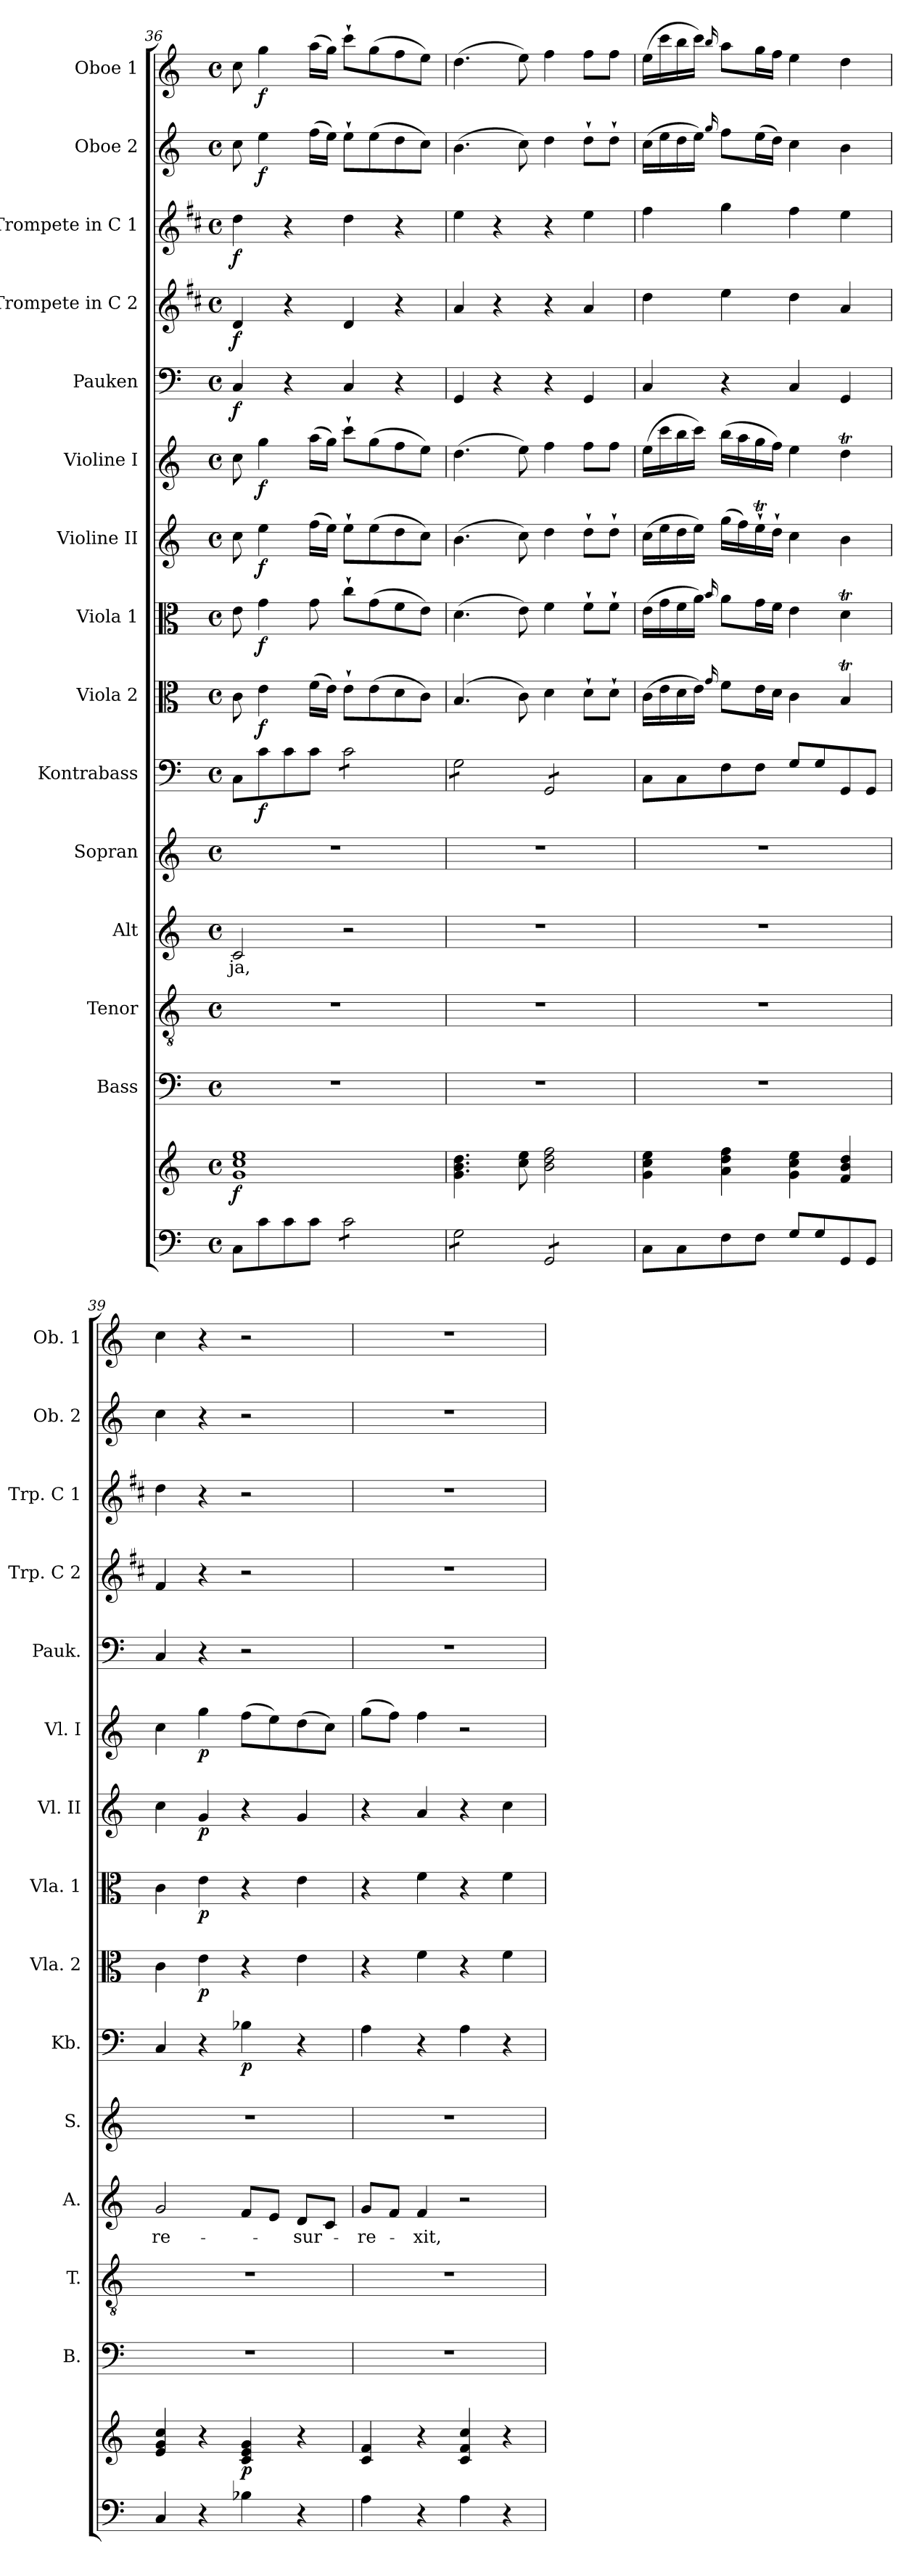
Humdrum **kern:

**kern	**kern	**dynam	**kern	**kern	**kern	**text	**kern	**kern	**dynam	**kern	**dynam	**kern	**dynam	**kern	**dynam	**kern	**dynam	**kern	**dynam	**kern	**dynam	**kern	**dynam	**kern	**dynam	**kern	**dynam
*part15	*part15	*part15	*part14	*part13	*part12	*part12	*part11	*part10	*part10	*part9	*part9	*part8	*part8	*part7	*part7	*part6	*part6	*part5	*part5	*part4	*part4	*part3	*part3	*part2	*part2	*part1	*part1
*staff16	*staff15	*staff15/16	*staff14	*staff13	*staff12	*staff12	*staff11	*staff10	*staff10	*staff9	*staff9	*staff8	*staff8	*staff7	*staff7	*staff6	*staff6	*staff5	*staff5	*staff4	*staff4	*staff3	*staff3	*staff2	*staff2	*staff1	*staff1
*	*	*	*I"Bass	*I"Tenor	*I"Alt	*	*I"Sopran	*I"Kontrabass	*	*I"Viola 2	*	*I"Viola 1	*	*I"Violine II	*	*I"Violine I	*	*I"Pauken	*	*I"Trompete in C 2	*	*I"Trompete in C 1	*	*I"Oboe 2	*	*I"Oboe 1	*
*	*	*	*I'B.	*I'T.	*I'A.	*	*I'S.	*I'Kb.	*	*I'Vla. 2	*	*I'Vla. 1	*	*I'Vl. II	*	*I'Vl. I	*	*I'Pauk.	*	*I'Trp. C 2	*	*I'Trp. C 1	*	*I'Ob. 2	*	*I'Ob. 1	*
*clefF4	*clefG2	*	*clefF4	*clefGv2	*clefG2	*	*clefG2	*clefF4	*	*clefC3	*	*clefC3	*	*clefG2	*	*clefG2	*	*clefF4	*	*clefG2	*	*clefG2	*	*clefG2	*	*clefG2	*
*	*	*	*	*	*	*	*	*ITrd7c12	*	*	*	*	*	*	*	*	*	*	*	*ITrd1c2	*	*ITrd1c2	*	*	*	*	*
*k[]	*k[]	*	*k[]	*k[]	*k[]	*	*k[]	*k[]	*	*k[]	*	*k[]	*	*k[]	*	*k[]	*	*k[]	*	*k[]	*	*k[]	*	*k[]	*	*k[]	*
*C:	*C:	*	*C:	*C:	*C:	*	*C:	*C:	*	*C:	*	*C:	*	*C:	*	*C:	*	*C:	*	*C:	*	*C:	*	*C:	*	*C:	*
*M4/4	*M4/4	*	*M4/4	*M4/4	*M4/4	*	*M4/4	*M4/4	*	*M4/4	*	*M4/4	*	*M4/4	*	*M4/4	*	*M4/4	*	*M4/4	*	*M4/4	*	*M4/4	*	*M4/4	*
*met(c)	*met(c)	*	*met(c)	*met(c)	*met(c)	*	*met(c)	*met(c)	*	*met(c)	*	*met(c)	*	*met(c)	*	*met(c)	*	*met(c)	*	*met(c)	*	*met(c)	*	*met(c)	*	*met(c)	*
=36	=36	=36	=36	=36	=36	=36	=36	=36	=36	=36	=36	=36	=36	=36	=36	=36	=36	=36	=36	=36	=36	=36	=36	=36	=36	=36	=36
!	!	!LO:DY:b	!	!	!	!LO:LY:b	!	!	!	!	!	!	!	!	!	!	!	!	!LO:DY:b	!	!LO:DY:b	!	!LO:DY:b	!	!	!	!
8C\L	1g 1cc 1ee	f	1r	1r	2c/	-ja,	1r	8CC\L	.	8c\	.	8e\	.	8cc\	.	8cc\	.	4C/	f	4c/	f	4cc\	f	8cc\	.	8cc\	.
!	!	!	!	!	!	!	!	!	!LO:DY:b	!	!LO:DY:b	!	!LO:DY:b	!	!LO:DY:b	!	!LO:DY:b	!	!	!	!	!	!	!	!LO:DY:b	!	!LO:DY:b
8c\	.	.	.	.	.	.	.	8C\	f	4e\	f	4g\	f	4ee\	f	4gg\	f	.	.	.	.	.	.	4ee\	f	4gg\	f
8c\	.	.	.	.	.	.	.	8C\	.	.	.	.	.	.	.	.	.	4r	.	4r	.	4r	.	.	.	.	.
8c\J	.	.	.	.	.	.	.	8C\J	.	(>16f\LL	.	8g\	.	(>16ff\LL	.	(>16aa\LL	.	.	.	.	.	.	.	(>16ff\LL	.	(>16aa\LL	.
.	.	.	.	.	.	.	.	.	.	16e\JJ)	.	.	.	16ee\JJ)	.	16gg\JJ)	.	.	.	.	.	.	.	16ee\JJ)	.	16gg\JJ)	.
*tremolo	*	*	*	*	*	*	*	*	*	*	*	*	*	*	*	*	*	*	*	*	*	*	*	*	*	*	*
*	*	*	*	*	*	*	*	*tremolo	*	*	*	*	*	*	*	*	*	*	*	*	*	*	*	*	*	*	*
8c\L	.	.	.	.	2r	.	.	8C\L	.	8e`>\L	.	8cc`>\L	.	8ee`>\L	.	8ccc`>\L	.	4C/	.	4c/	.	4cc\	.	8ee`>\L	.	8ccc`>\L	.
8c\	.	.	.	.	.	.	.	8C\	.	(>8e\	.	(>8g\	.	(>8ee\	.	(>8gg\	.	.	.	.	.	.	.	(>8ee\	.	(>8gg\	.
8c\	.	.	.	.	.	.	.	8C\	.	8d\	.	8f\	.	8dd\	.	8ff\	.	4r	.	4r	.	4r	.	8dd\	.	8ff\	.
8c\J	.	.	.	.	.	.	.	8C\J	.	8c\J)	.	8e\J)	.	8cc\J)	.	8ee\J)	.	.	.	.	.	.	.	8cc\J)	.	8ee\J)	.
=37	=37	=37	=37	=37	=37	=37	=37	=37	=37	=37	=37	=37	=37	=37	=37	=37	=37	=37	=37	=37	=37	=37	=37	=37	=37	=37	=37
8G\L	4.g\ 4.b\ 4.dd\	.	1r	1r	1r	.	1r	8GG\L	.	(4.B/	.	(>4.d\	.	(>4.b\	.	(>4.dd\	.	4GG/	.	4g/	.	4dd\	.	(>4.b\	.	(>4.dd\	.
8G\	.	.	.	.	.	.	.	8GG\	.	.	.	.	.	.	.	.	.	.	.	.	.	.	.	.	.	.	.
8G\	.	.	.	.	.	.	.	8GG\	.	.	.	.	.	.	.	.	.	4r	.	4r	.	4r	.	.	.	.	.
8G\J	8cc\ 8ee\	.	.	.	.	.	.	8GG\J	.	8c\)	.	8e\)	.	8cc\)	.	8ee\)	.	.	.	.	.	.	.	8cc\)	.	8ee\)	.
8GG/L	2b\ 2dd\ 2ff\	.	.	.	.	.	.	8GGG/L	.	4d\	.	4f\	.	4dd\	.	4ff\	.	4r	.	4r	.	4r	.	4dd\	.	4ff\	.
8GG/	.	.	.	.	.	.	.	8GGG/	.	.	.	.	.	.	.	.	.	.	.	.	.	.	.	.	.	.	.
8GG/	.	.	.	.	.	.	.	8GGG/	.	8d`>\L	.	8f`>\L	.	8dd`>\L	.	8ff\L	.	4GG/	.	4g/	.	4dd\	.	8dd`>\L	.	8ff\L	.
8GG/J	.	.	.	.	.	.	.	8GGG/J	.	8d`>\J	.	8f`>\J	.	8dd`>\J	.	8ff\J	.	.	.	.	.	.	.	8dd`>\J	.	8ff\J	.
*	*	*	*	*	*	*	*	*Xtremolo	*	*	*	*	*	*	*	*	*	*	*	*	*	*	*	*	*	*	*
*Xtremolo	*	*	*	*	*	*	*	*	*	*	*	*	*	*	*	*	*	*	*	*	*	*	*	*	*	*	*
=38	=38	=38	=38	=38	=38	=38	=38	=38	=38	=38	=38	=38	=38	=38	=38	=38	=38	=38	=38	=38	=38	=38	=38	=38	=38	=38	=38
8C\L	4g\ 4cc\ 4ee\	.	1r	1r	1r	.	1r	8CC\L	.	(>16c\LL	.	(>16e\LL	.	(>16cc\LL	.	(>16ee\LL	.	4C/	.	4cc\	.	4ee\	.	(>16cc\LL	.	(>16ee\LL	.
.	.	.	.	.	.	.	.	.	.	16e\	.	16g\	.	16ee\	.	16ccc\	.	.	.	.	.	.	.	16ee\	.	16ccc\	.
8C\	.	.	.	.	.	.	.	8CC\	.	16d\	.	16f\	.	16dd\	.	16bb\	.	.	.	.	.	.	.	16dd\	.	16bb\	.
.	.	.	.	.	.	.	.	.	.	16e\JJ)	.	16a\JJ)	.	16ee\JJ)	.	16ccc\JJ)	.	.	.	.	.	.	.	16ee\JJ)	.	16ccc\JJ)	.
.	.	.	.	.	.	.	.	.	.	16qqg/	.	16qqb/	.	.	.	.	.	.	.	.	.	.	.	16qqgg/	.	16qqbb/	.
8F\	4a\ 4dd\ 4ff\	.	.	.	.	.	.	8FF\	.	8f\L	.	8a\L	.	(>16gg\LL	.	(>16bb\LL	.	4r	.	4dd\	.	4ff\	.	8ff\L	.	8aa\L	.
.	.	.	.	.	.	.	.	.	.	.	.	.	.	16ff\)	.	16aa\	.	.	.	.	.	.	.	.	.	.	.
8F\J	.	.	.	.	.	.	.	8FF\J	.	16e\L	.	16g\L	.	16eet`>\	.	16gg\	.	.	.	.	.	.	.	(>16ee\L	.	16gg\L	.
.	.	.	.	.	.	.	.	.	.	16d\JJ	.	16f\JJ	.	16dd`>\JJ	.	16ff\JJ)	.	.	.	.	.	.	.	16dd\JJ)	.	16ff\JJ	.
8G/L	4g\ 4cc\ 4ee\	.	.	.	.	.	.	8GG/L	.	4c\	.	4e\	.	4cc\	.	4ee\	.	4C/	.	4cc\	.	4ee\	.	4cc\	.	4ee\	.
8G/	.	.	.	.	.	.	.	8GG/	.	.	.	.	.	.	.	.	.	.	.	.	.	.	.	.	.	.	.
8GG/	4f/ 4b/ 4dd/	.	.	.	.	.	.	8GGG/	.	4Bt/	.	4dT\	.	4b\	.	4ddT\	.	4GG/	.	4g/	.	4dd\	.	4b\	.	4dd\	.
8GG/J	.	.	.	.	.	.	.	8GGG/J	.	.	.	.	.	.	.	.	.	.	.	.	.	.	.	.	.	.	.
!!LO:PB:g=z
=39	=39	=39	=39	=39	=39	=39	=39	=39	=39	=39	=39	=39	=39	=39	=39	=39	=39	=39	=39	=39	=39	=39	=39	=39	=39	=39	=39
!	!	!	!	!	!	!LO:LY:b	!	!	!	!	!	!	!	!	!	!	!	!	!	!	!	!	!	!	!	!	!
4C/	4e/ 4g/ 4cc/	.	1r	1r	2g/	re-	1r	4CC/	.	4c\	.	4c\	.	4cc\	.	4cc\	.	4C/	.	4e/	.	4cc\	.	4cc\	.	4cc\	.
!	!	!	!	!	!	!	!	!	!	!	!LO:DY:b	!	!LO:DY:b	!	!LO:DY:b	!	!LO:DY:b	!	!	!	!	!	!	!	!	!	!
4r	4r	.	.	.	.	.	.	4r	.	4e\	p	4e\	p	4g/	p	4gg\	p	4r	.	4r	.	4r	.	4r	.	4r	.
!	!	!LO:DY:b	!	!	!	!	!	!	!LO:DY:b	!	!	!	!	!	!	!	!	!	!	!	!	!	!	!	!	!	!
4B-X\	4c/ 4e/ 4g/	p	.	.	8f/L	.	.	4BB-X\	p	4r	.	4r	.	4r	.	(>8ff\L	.	2r	.	2r	.	2r	.	2r	.	2r	.
.	.	.	.	.	8e/J	.	.	.	.	.	.	.	.	.	.	8ee\)	.	.	.	.	.	.	.	.	.	.	.
!	!	!	!	!	!	!LO:LY:b	!	!	!	!	!	!	!	!	!	!	!	!	!	!	!	!	!	!	!	!	!
4r	4r	.	.	.	8d/L	-sur-	.	4r	.	4e\	.	4e\	.	4g/	.	(>8dd\	.	.	.	.	.	.	.	.	.	.	.
.	.	.	.	.	8c/J	.	.	.	.	.	.	.	.	.	.	8cc\J)	.	.	.	.	.	.	.	.	.	.	.
=40	=40	=40	=40	=40	=40	=40	=40	=40	=40	=40	=40	=40	=40	=40	=40	=40	=40	=40	=40	=40	=40	=40	=40	=40	=40	=40	=40
!	!	!	!	!	!	!LO:LY:b	!	!	!	!	!	!	!	!	!	!	!	!	!	!	!	!	!	!	!	!	!
4A\	4c/ 4f/	.	1r	1r	8g/L	-re-	1r	4AA\	.	4r	.	4r	.	4r	.	(>8gg\L	.	1r	.	1r	.	1r	.	1r	.	1r	.
.	.	.	.	.	8f/J	.	.	.	.	.	.	.	.	.	.	8ff\J)	.	.	.	.	.	.	.	.	.	.	.
!	!	!	!	!	!	!LO:LY:b	!	!	!	!	!	!	!	!	!	!	!	!	!	!	!	!	!	!	!	!	!
4r	4r	.	.	.	4f/	-xit,	.	4r	.	4f\	.	4f\	.	4a/	.	4ff\	.	.	.	.	.	.	.	.	.	.	.
4A\	4c/ 4f/ 4cc/	.	.	.	2r	.	.	4AA\	.	4r	.	4r	.	4r	.	2r	.	.	.	.	.	.	.	.	.	.	.
4r	4r	.	.	.	.	.	.	4r	.	4f\	.	4f\	.	4cc\	.	.	.	.	.	.	.	.	.	.	.	.	.
=	=	=	=	=	=	=	=	=	=	=	=	=	=	=	=	=	=	=	=	=	=	=	=	=	=	=	=
*-	*-	*-	*-	*-	*-	*-	*-	*-	*-	*-	*-	*-	*-	*-	*-	*-	*-	*-	*-	*-	*-	*-	*-	*-	*-	*-	*-
